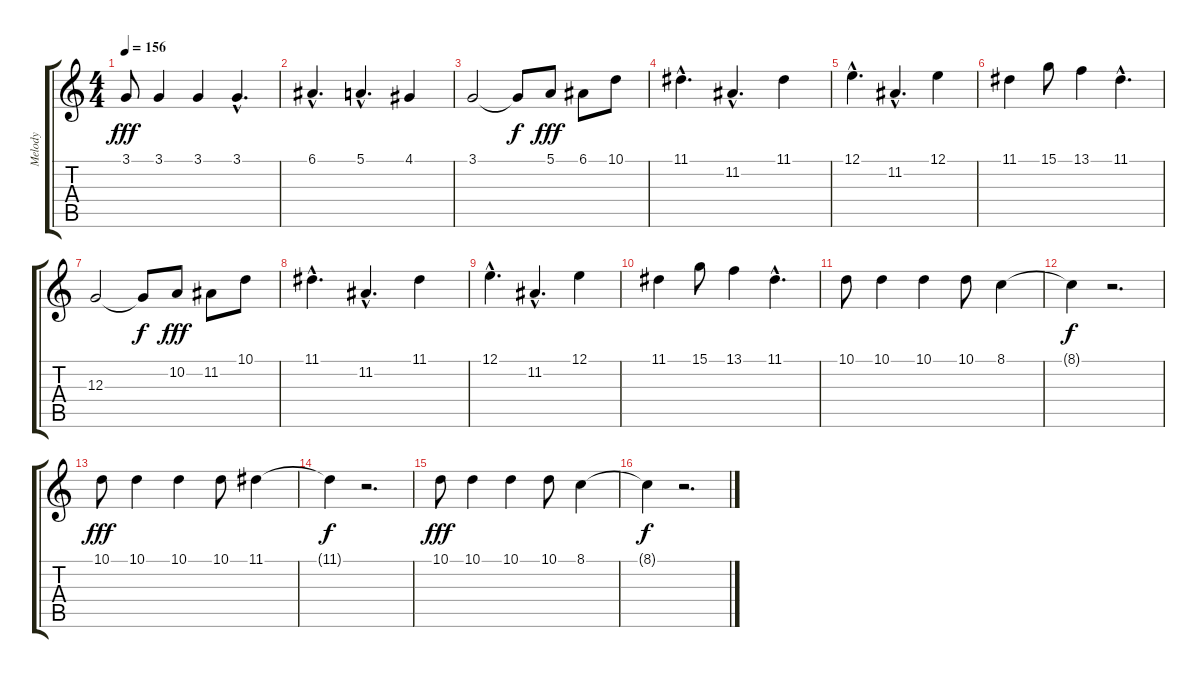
\track ("Melody" "Melody") {instrument fx4atmosphere}
\staff {score tabs}
\tuning (E4 B3 G3 D3 A2 E2) {hide}
\ts (4 4)
\tempo 156
\clef g2
\ks c
3.1.8{dy fff instrument fx4atmosphere} 3.1.4 3.1.4 3.1{hac}.4{d} |
6.1{hac}.4{d} 5.1{hac}.4{d} 4.1.4 |
3.1.2 3.1{t}.8{dy f} 5.1.8{dy fff} 6.1.8 10.1.8 |
11.1{hac}.4{d} 11.2{hac}.4{d} 11.1.4 |
12.1{hac}.4{d} 11.2{hac}.4{d} 12.1.4 |
11.1.4 15.1.8 13.1.4 11.1{hac}.4{d} |
12.3.2 12.3{t}.8{dy f} 10.2.8{dy fff} 11.2.8 10.1.8 |
11.1{hac}.4{d} 11.2{hac}.4{d} 11.1.4 |
12.1{hac}.4{d} 11.2{hac}.4{d} 12.1.4 |
11.1.4 15.1.8 13.1.4 11.1{hac}.4{d} |
10.1.8 10.1.4 10.1.4 10.1.8 8.1.4 |
8.1{t}.4{dy f} r.2{d} |
10.1.8{dy fff} 10.1.4 10.1.4 10.1.8 11.1.4 |
11.1{t}.4{dy f} r.2{d} |
10.1.8{dy fff} 10.1.4 10.1.4 10.1.8 8.1.4 |
8.1{t}.4{dy f} r.2{d}
